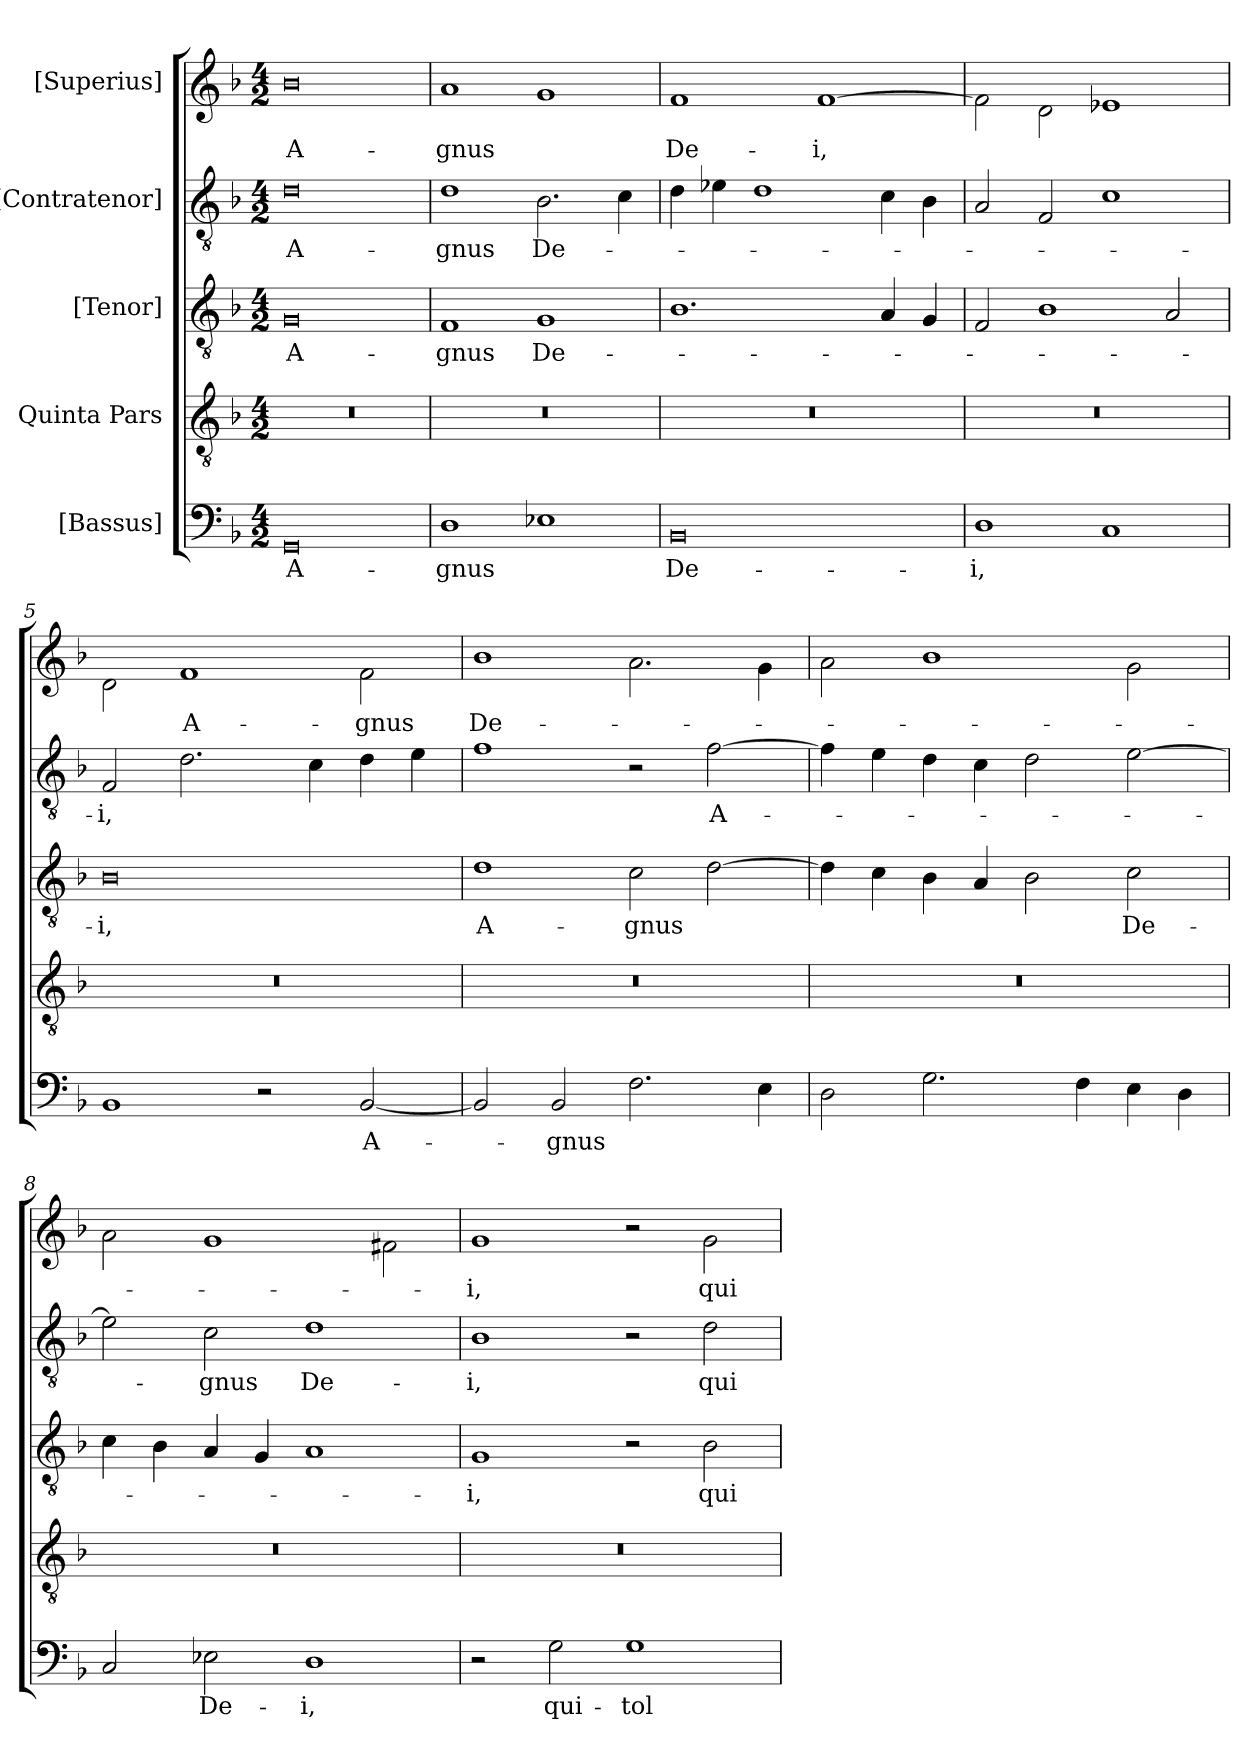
**kern	**text	**kern	**kern	**text	**kern	**text	**kern	**text
*part5	*part5	*part4	*part3	*part3	*part2	*part2	*part1	*part1
*staff5	*staff5	*staff4	*staff3	*staff3	*staff2	*staff2	*staff1	*staff1
*I"[Bassus]	*	*I"Quinta Pars	*I"[Tenor]	*	*I"[Contratenor]	*	*I"[Superius]	*
*clefF4	*	*clefGv2	*clefGv2	*	*clefGv2	*	*clefG2	*
*k[b-]	*	*k[b-]	*k[b-]	*	*k[b-]	*	*k[b-]	*
*M4/2	*	*M4/2	*M4/2	*	*M4/2	*	*M4/2	*
=1	=1	=1	=1	=1	=1	=1	=1	=1
0GG/	A-	0r	0G/	A-	0d\	A-	0b-\	A-
=2	=2	=2	=2	=2	=2	=2	=2	=2
1D\	-gnus	0r	1F/	-gnus	1d\	-gnus	1a\	-gnus
1E-X\	.	.	1G/	De-	2.B-\	De-	1g\	.
.	.	.	.	.	4c\	.	.	.
=3	=3	=3	=3	=3	=3	=3	=3	=3
0BB-/	De-	0r	1.B-\	.	4d\	.	1f\	De-
.	.	.	.	.	4e-X\	.	.	.
.	.	.	.	.	1d\	.	.	.
.	.	.	.	.	.	.	[1f\	-i,
.	.	.	4A/	.	4c\	.	.	.
.	.	.	4G/	.	4B-\	.	.	.
=4	=4	=4	=4	=4	=4	=4	=4	=4
1D\	-i,	0r	2F/	.	2A/	.	2f\]	.
.	.	.	1B-\	.	2F/	.	2d\	.
1C/	.	.	.	.	1c\	.	1e-X\	.
.	.	.	2A/	.	.	.	.	.
=5	=5	=5	=5	=5	=5	=5	=5	=5
1BB-/	.	0r	0B-\	-i,	2F/	-i,	2d\	.
.	.	.	.	.	2.d\	.	1f\	A-
2r	.	.	.	.	.	.	.	.
.	.	.	.	.	4c\	.	.	.
[2BB-/	A-	.	.	.	4d\	.	2f\	-gnus
.	.	.	.	.	4e\	.	.	.
=6	=6	=6	=6	=6	=6	=6	=6	=6
2BB-/]	.	0r	1d\	A-	1f\	.	1b-\	De-
2BB-/	-gnus	.	.	.	.	.	.	.
2.F\	.	.	2c\	-gnus	2r	.	2.a\	.
.	.	.	[2d\	.	[2f\	A-	.	.
4E\	.	.	.	.	.	.	4g\	.
=7	=7	=7	=7	=7	=7	=7	=7	=7
2D\	.	0r	4d\]	.	4f\]	.	2a\	.
.	.	.	4c\	.	4e\	.	.	.
2.G\	.	.	4B-\	.	4d\	.	1b-\	.
.	.	.	4A/	.	4c\	.	.	.
.	.	.	2B-\	.	2d\	.	.	.
4F\	.	.	.	.	.	.	.	.
4E\	.	.	2c\	De-	[2e\	.	2g\	.
4D\	.	.	.	.	.	.	.	.
=8	=8	=8	=8	=8	=8	=8	=8	=8
2C/	.	0r	4c\	.	2e\]	.	2a\	.
.	.	.	4B-\	.	.	.	.	.
2E-X\	De-	.	4A/	.	2c\	-gnus	1g\	.
.	.	.	4G/	.	.	.	.	.
1D\	-i,	.	1A/	.	1d\	De-	.	.
.	.	.	.	.	.	.	2f#X\	.
=9	=9	=9	=9	=9	=9	=9	=9	=9
2r	.	0r	1G/	-i,	1B-\	-i,	1g\	-i,
2G\	qui-	.	.	.	.	.	.	.
1G\	tol-	.	2r	.	2r	.	2r	.
.	.	.	2B-\	qui-	2d\	qui-	2g\	qui-
=	=	=	=	=	=	=	=	=
*-	*-	*-	*-	*-	*-	*-	*-	*-
